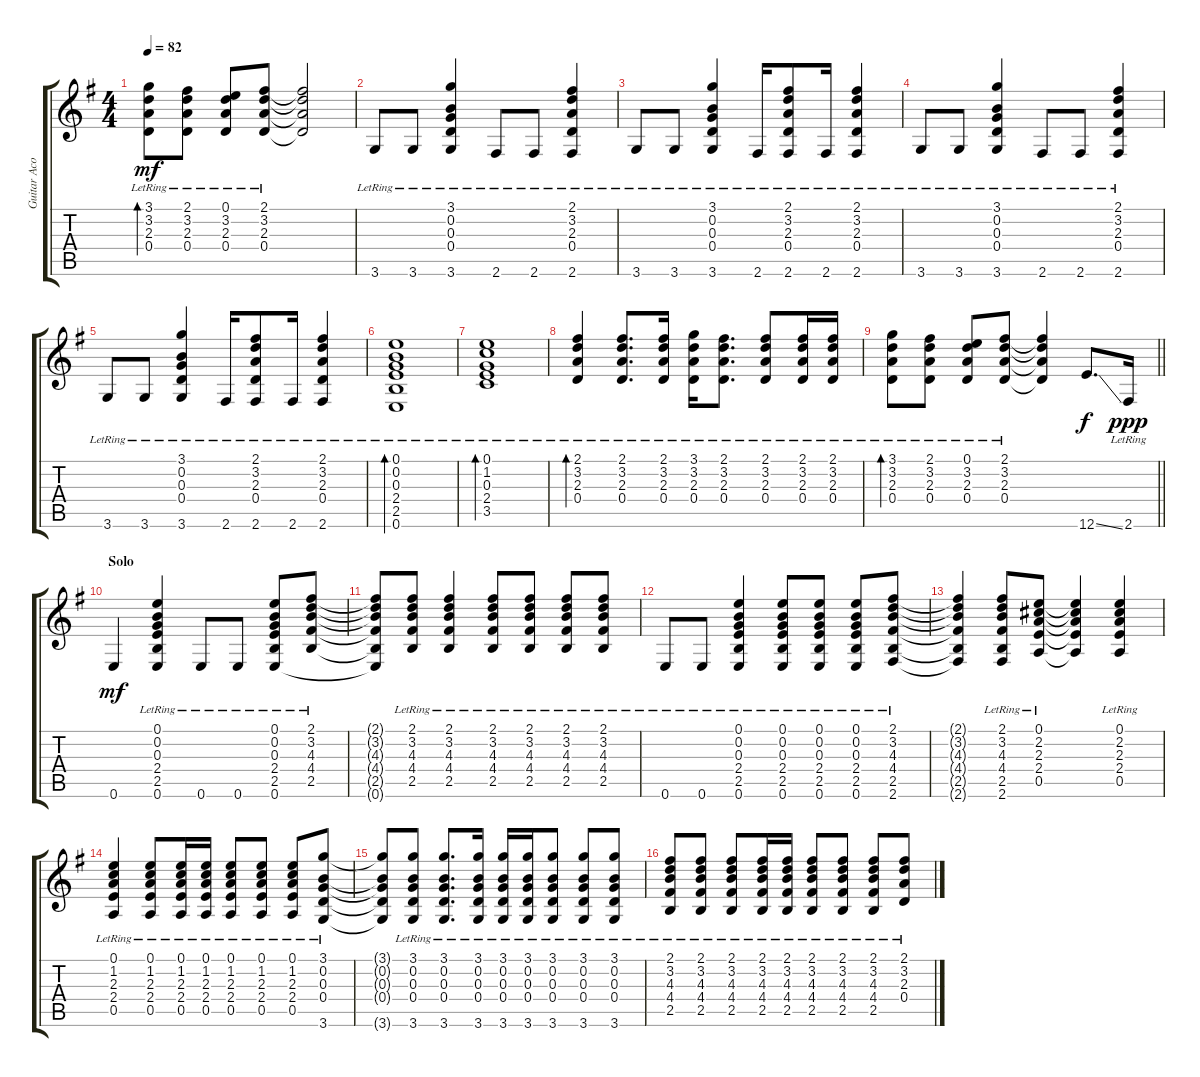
\track ("Guitar Acoustic 1" "Guitar Aco") {instrument acousticguitarsteel}
\staff {score tabs}
\tuning (E4 B3 G3 D3 A2 E2) {hide}
\ts (4 4)
\tempo 82
\clef g2
\ks eminor
(3.1{lr} 3.2{lr} 2.3{lr} 0.4{lr}).8{bd 60 dy mf} (2.1{lr} 3.2{lr} 2.3{lr} 0.4{lr}).8 (0.1{lr} 3.2{lr} 2.3{lr} 0.4{lr}).8 (2.1{lr} 3.2{lr} 2.3{lr} 0.4{lr}).8 (2.1{t} 3.2{t} 2.3{t} 0.4{t}).2 |
3.6{lr}.8 3.6{lr}.8 (3.1{lr} 0.2{lr} 0.3{lr} 0.4{lr} 3.6{lr}).4 2.6{lr}.8 2.6{lr}.8 (2.1{lr} 3.2{lr} 2.3{lr} 0.4{lr} 2.6{lr}).4 |
3.6{lr}.8 3.6{lr}.8 (3.1{lr} 0.2{lr} 0.3{lr} 0.4{lr} 3.6{lr}).4 2.6{lr}.16 (2.1{lr} 3.2{lr} 2.3{lr} 0.4{lr} 2.6{lr}).8 2.6{lr}.16 (2.1{lr} 3.2{lr} 2.3{lr} 0.4{lr} 2.6{lr}).4 |
3.6{lr}.8 3.6{lr}.8 (3.1{lr} 0.2{lr} 0.3{lr} 0.4{lr} 3.6{lr}).4 2.6{lr}.8 2.6{lr}.8 (2.1{lr} 3.2{lr} 2.3{lr} 0.4{lr} 2.6{lr}).4 |
3.6{lr}.8 3.6{lr}.8 (3.1{lr} 0.2{lr} 0.3{lr} 0.4{lr} 3.6{lr}).4 2.6{lr}.16 (2.1{lr} 3.2{lr} 2.3{lr} 0.4{lr} 2.6{lr}).8 2.6{lr}.16 (2.1{lr} 3.2{lr} 2.3{lr} 0.4{lr} 2.6{lr}).4 |
(0.1{lr} 0.2{lr} 0.3{lr} 2.4{lr} 2.5{lr} 0.6{lr}).1{bd 60} |
(0.1{lr} 1.2{lr} 0.3{lr} 2.4{lr} 3.5{lr}).1{bd 60} |
(2.1{lr} 3.2{lr} 2.3{lr} 0.4{lr}).4{bd 30} (2.1{lr} 3.2{lr} 2.3{lr} 0.4{lr}).8{d} (2.1{lr} 3.2{lr} 2.3{lr} 0.4{lr}).16 (3.1{lr} 3.2{lr} 2.3{lr} 0.4{lr}).16 (2.1{lr} 3.2{lr} 2.3{lr} 0.4{lr}).8{d} (2.1{lr} 3.2{lr} 2.3{lr} 0.4{lr}).8 (2.1{lr} 3.2{lr} 2.3{lr} 0.4{lr}).16 (2.1{lr} 3.2{lr} 2.3{lr} 0.4{lr}).16 |
\barLineRight lightlight
(3.1{lr} 3.2{lr} 2.3{lr} 0.4{lr}).8{bd 30} (2.1{lr} 3.2{lr} 2.3{lr} 0.4{lr}).8 (0.1{lr} 3.2{lr} 2.3{lr} 0.4{lr}).8 (2.1{lr} 3.2{lr} 2.3{lr} 0.4{lr}).8 (2.1{t} 3.2{t} 2.3{t} 0.4{t}).4 12.6{ss}.8{d dy f} 2.6{lr}.16{dy ppp} |
\section ("" "Solo")
0.6.4{dy mf} (0.1{lr} 0.2{lr} 0.3{lr} 2.4{lr} 2.5{lr} 0.6{lr}).4 0.6{lr}.8 0.6{lr}.8 (0.1{lr} 0.2{lr} 0.3{lr} 2.4{lr} 2.5{lr} 0.6{lr}).8 (2.1{lr} 3.2{lr} 4.3{lr} 4.4{lr} 2.5{lr}).8 |
(2.1{t} 3.2{t} 4.3{t} 4.4{t} 2.5{t} 0.6{t}).8 (2.1{lr} 3.2{lr} 4.3{lr} 4.4{lr} 2.5{lr}).8 (2.1{lr} 3.2{lr} 4.3{lr} 4.4{lr} 2.5{lr}).4 (2.1{lr} 3.2{lr} 4.3{lr} 4.4{lr} 2.5{lr}).8 (2.1{lr} 3.2{lr} 4.3{lr} 4.4{lr} 2.5{lr}).8 (2.1{lr} 3.2{lr} 4.3{lr} 4.4{lr} 2.5{lr}).8 (2.1{lr} 3.2{lr} 4.3{lr} 4.4{lr} 2.5{lr}).8 |
0.6{lr}.8 0.6{lr}.8 (0.1{lr} 0.2{lr} 0.3{lr} 2.4{lr} 2.5{lr} 0.6{lr}).4 (0.1{lr} 0.2{lr} 0.3{lr} 2.4{lr} 2.5{lr} 0.6{lr}).8 (0.1{lr} 0.2{lr} 0.3{lr} 2.4{lr} 2.5{lr} 0.6{lr}).8 (0.1{lr} 0.2{lr} 0.3{lr} 2.4{lr} 2.5{lr} 0.6{lr}).8 (2.1{lr} 3.2{lr} 4.3{lr} 4.4{lr} 2.5{lr} 2.6{lr}).8 |
(2.1{t} 3.2{t} 4.3{t} 4.4{t} 2.5{t} 2.6{t}).4 (2.1{lr} 3.2{lr} 4.3{lr} 4.4{lr} 2.5{lr} 2.6{lr}).8 (0.1{lr} 2.2{lr} 2.3{lr} 2.4{lr} 0.5{lr}).8 (0.1{t} 2.2{t} 2.3{t} 2.4{t} 0.5{t}).4 (0.1{lr} 2.2{lr} 2.3{lr} 2.4{lr} 0.5{lr}).4 |
(0.1{lr} 1.2{lr} 2.3{lr} 2.4{lr} 0.5{lr}).4 (0.1{lr} 1.2{lr} 2.3{lr} 2.4{lr} 0.5{lr}).8 (0.1{lr} 1.2{lr} 2.3{lr} 2.4{lr} 0.5{lr}).16 (0.1{lr} 1.2{lr} 2.3{lr} 2.4{lr} 0.5{lr}).16 (0.1{lr} 1.2{lr} 2.3{lr} 2.4{lr} 0.5{lr}).8 (0.1{lr} 1.2{lr} 2.3{lr} 2.4{lr} 0.5{lr}).8 (0.1{lr} 1.2{lr} 2.3{lr} 2.4{lr} 0.5{lr}).8 (3.1{lr} 0.2{lr} 0.3{lr} 0.4{lr} 3.6{lr}).8 |
(3.1{t} 0.2{t} 0.3{t} 0.4{t} 3.6{t}).8 (3.1{lr} 0.2{lr} 0.3{lr} 0.4{lr} 3.6{lr}).8 (3.1{lr} 0.2{lr} 0.3{lr} 0.4{lr} 3.6{lr}).8{d} (3.1{lr} 0.2{lr} 0.3{lr} 0.4{lr} 3.6{lr}).16 (3.1{lr} 0.2{lr} 0.3{lr} 0.4{lr} 3.6{lr}).16 (3.1{lr} 0.2{lr} 0.3{lr} 0.4{lr} 3.6{lr}).16 (3.1{lr} 0.2{lr} 0.3{lr} 0.4{lr} 3.6{lr}).8 (3.1{lr} 0.2{lr} 0.3{lr} 0.4{lr} 3.6{lr}).8 (3.1{lr} 0.2{lr} 0.3{lr} 0.4{lr} 3.6{lr}).8 |
(2.1{lr} 3.2{lr} 4.3{lr} 4.4{lr} 2.5{lr}).8 (2.1{lr} 3.2{lr} 4.3{lr} 4.4{lr} 2.5{lr}).8 (2.1{lr} 3.2{lr} 4.3{lr} 4.4{lr} 2.5{lr}).8 (2.1{lr} 3.2{lr} 4.3{lr} 4.4{lr} 2.5{lr}).16 (2.1{lr} 3.2{lr} 4.3{lr} 4.4{lr} 2.5{lr}).16 (2.1{lr} 3.2{lr} 4.3{lr} 4.4{lr} 2.5{lr}).8 (2.1{lr} 3.2{lr} 4.3{lr} 4.4{lr} 2.5{lr}).8 (2.1{lr} 3.2{lr} 4.3{lr} 4.4{lr} 2.5{lr}).8 (2.1{lr} 3.2{lr} 2.3{lr} 0.4{lr}).8
